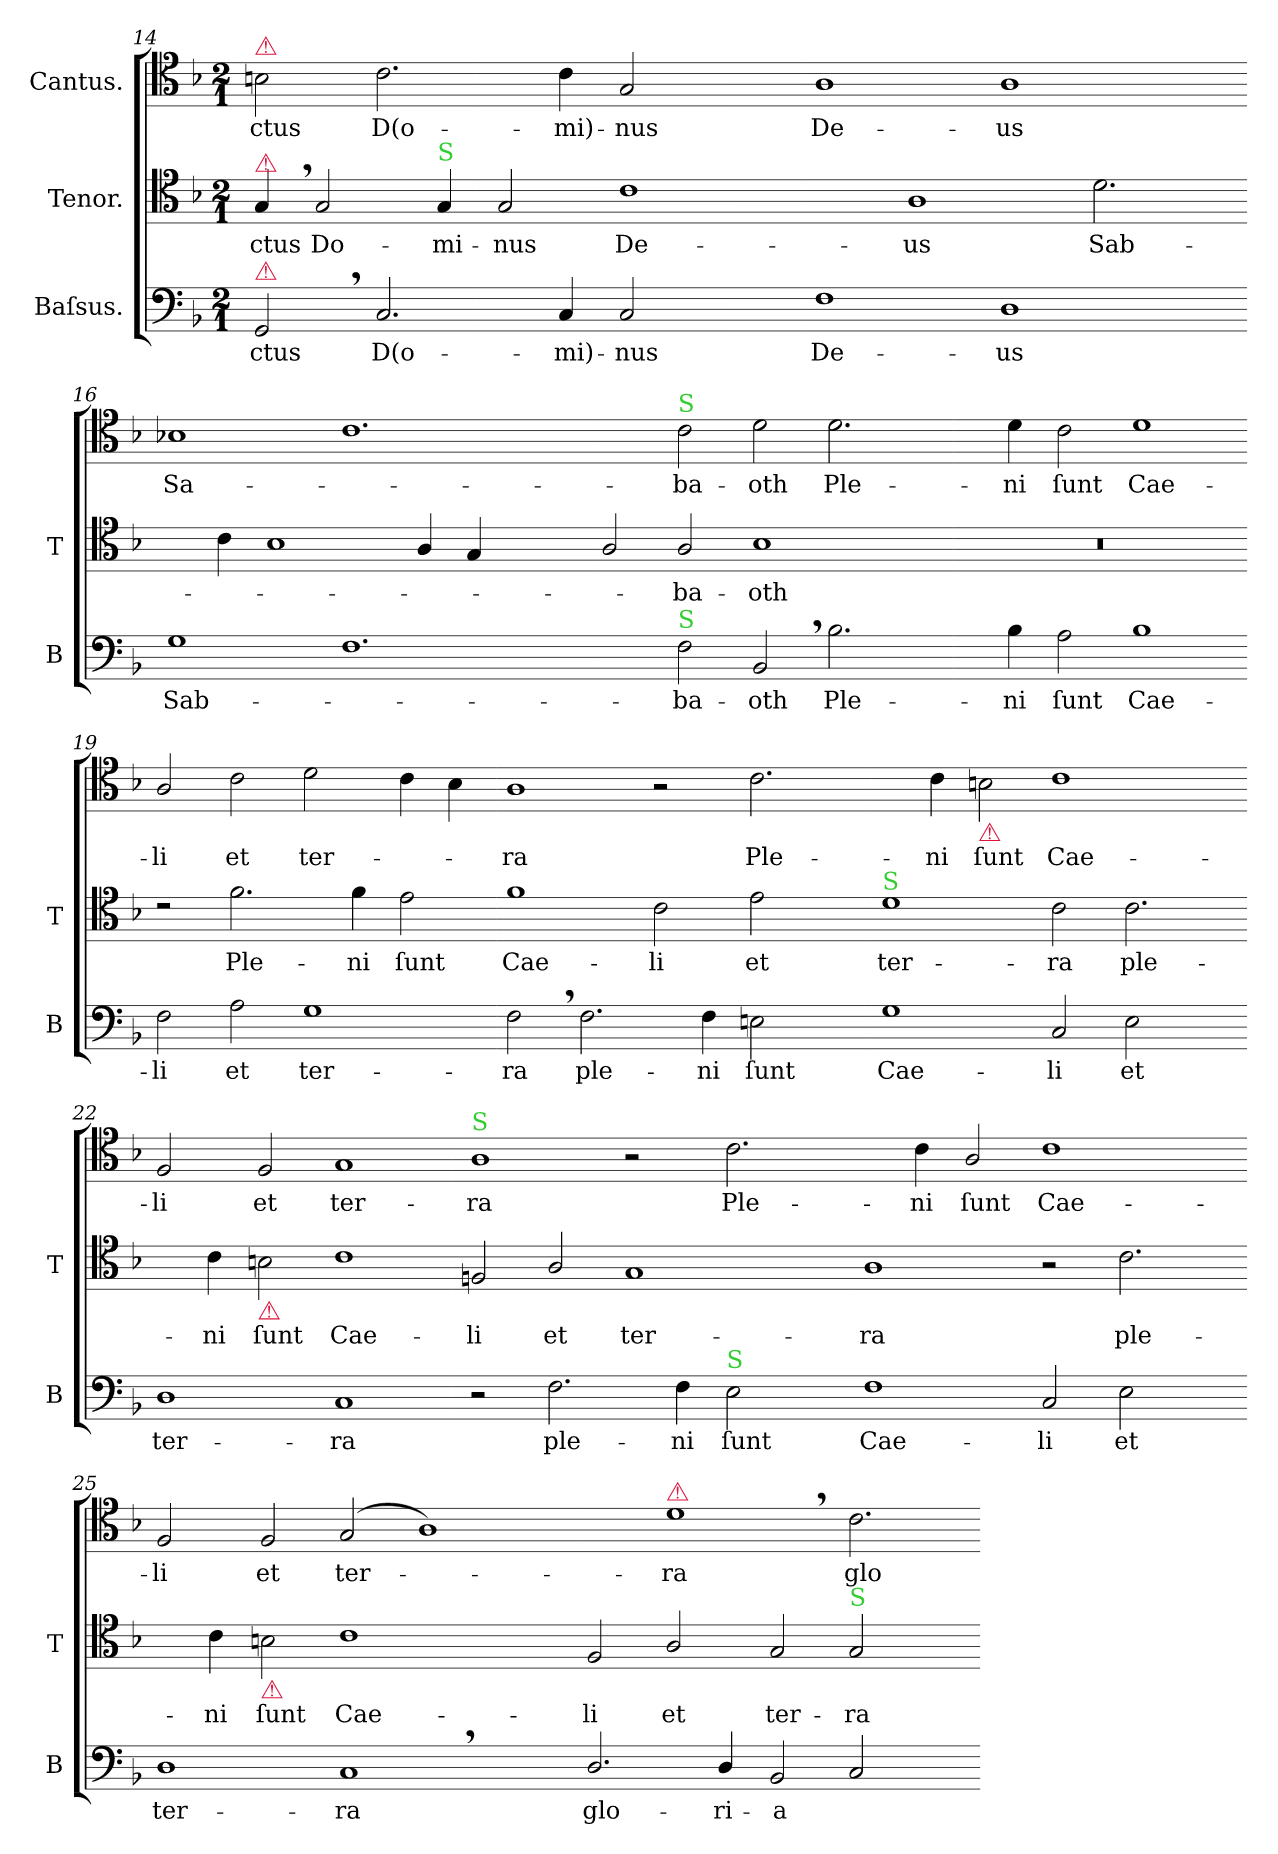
**kern	**text	**kern	**text	**kern	**text
*part3	*part3	*part2	*part2	*part1	*part1
*staff3	*staff3	*staff2	*staff2	*staff1	*staff1
*I"Baſsus.	*	*I"Tenor.	*	*I"Cantus.	*
*I'B	*	*I'T	*	*	*
*clefF4	*	*clefC4	*	*clefC4	*
*k[b-]	*	*k[b-]	*	*k[b-]	*
*M2/1	*	*M2/1	*	*M2/1	*
=14	=14	=14	=14	=14	=14
!	!	!	!	!LO:TX:a:color=crimson:t=⚠	!
!	!	!LO:TX:a:color=crimson:t=⚠	!	!	!
!LO:TX:a:color=crimson:t=⚠	!	!	!	!	!
2GG,</	-ctus	4G,</	-ctus	2Bn\	-ctus
.	.	2G/	Do-	.	.
2.C/	D(o-	.	.	2.c\	D(o-
!	!	!LO:TX:a:color=limegreen:t=S	!	!	!
.	.	4G/	-mi-	.	.
.	.	2G/	-nus	.	.
4C/	-mi)-	.	.	4c\	-mi)-
2C/	-nus	1c	De-	2G/	-nus
2ryy	.	.	.	2ryy	.
=15-	=15-	=15-	=15-	=15-	=15-
1F	De-	2ryy	.	1A	De-
.	.	1A	-us	.	.
1D	-us	.	.	1A	-us
.	.	2.d\	Sab-	.	.
4ryy	.	.	.	4ryy	.
=16-	=16-	=16-	=16-	=16-	=16-
1G	Sab-	4ryy	.	1B-X	Sa-
.	.	4c\	.	.	.
.	.	1B-	.	.	.
1.F	.	.	.	1.c	.
.	.	4A/	.	.	.
.	.	4G/	.	.	.
.	.	2ryy	.	.	.
=17-	=17-	=17-	=17-	=17-	=17-
2ryy	.	2A/	.	2ryy	.
!	!	!	!	!LO:TX:a:color=limegreen:t=S	!
!LO:TX:a:color=limegreen:t=S	!	!	!	!	!
2F\	-ba-	2A/	-ba-	2c\	-ba-
2BB-,</	-oth	1B-	-oth	2d\	-oth
2.B-\	Ple-	.	.	2.d\	Ple-
.	.	4ryy	.	.	.
=18-	=18-	=18-	=18-	=18-	=18-
4ryy	.	0r	.	4ryy	.
4B-\	-ni	.	.	4d\	-ni
2A\	ſunt	.	.	2c\	ſunt
1B-	Cae-	.	.	1d	Cae-
=19-	=19-	=19-	=19-	=19-	=19-
2F\	-li	2rc	.	2A/	-li
2A\	et	2.f\	Ple-	2c\	et
1G	ter-	.	.	2d\	ter-
.	.	4f\	-ni	.	.
.	.	2e\	ſunt	4c\	.
.	.	.	.	4B-\	.
=20-	=20-	=20-	=20-	=20-	=20-
2F,<\	-ra	1f	Cae-	1A	-ra
2.F\	ple-	.	.	.	.
.	.	2c\	-li	2r	.
4F\	-ni	.	.	.	.
2En\	ſunt	2e\	et	2.c\	Ple-
4ryy	.	4ryy	.	.	.
=21-	=21-	=21-	=21-	=21-	=21-
!	!	!LO:TX:a:color=limegreen:t=S	!	!	!
1G	Cae-	1d	ter-	4ryy	.
.	.	.	.	4c\	-ni
!	!	!	!	!LO:TX:b:color=crimson:t=⚠	!
.	.	.	.	2Bn\	ſunt
2C/	-li	2c\	-ra	1c	Cae-
2E\	et	2.c\	ple-	.	.
4ryy	.	.	.	4ryy	.
=22-	=22-	=22-	=22-	=22-	=22-
1D	ter-	4ryy	.	2F/	-li
.	.	4c\	-ni	.	.
!	!	!LO:TX:b:color=crimson:t=⚠	!	!	!
.	.	2Bn\	ſunt	2F/	et
1C	-ra	1c	Cae-	1G	ter-
=23-	=23-	=23-	=23-	=23-	=23-
!	!	!	!	!LO:TX:a:color=limegreen:t=S	!
2r	.	2Fn/	-li	1A	-ra
!	!LO:LY:i	!	!	!	!
2.F\	ple-	2A/	et	.	.
.	.	1G	ter-	2r	.
!	!LO:LY:i	!	!	!	!
4F\	-ni	.	.	.	.
!LO:TX:a:color=limegreen:t=S	!	!	!	!	!
!	!LO:LY:i	!	!	!	!
2E\	ſunt	.	.	2.c\	Ple-
4ryy	.	4ryy	.	.	.
=24-	=24-	=24-	=24-	=24-	=24-
!	!LO:LY:i	!	!	!	!
1F	Cae-	1A	-ra	4ryy	.
.	.	.	.	4c\	-ni
.	.	.	.	2A/	ſunt
!	!LO:LY:i	!	!	!	!
2C/	-li	2r	.	1c	Cae-
!	!LO:LY:i	!	!	!	!
2E\	et	2.c\	ple-	.	.
4ryy	.	.	.	4ryy	.
=25-	=25-	=25-	=25-	=25-	=25-
!	!LO:LY:i	!	!	!	!
1D	ter-	4ryy	.	2F/	-li
.	.	4c\	-ni	.	.
!	!	!LO:TX:b:color=crimson:t=⚠	!	!	!
.	.	2Bn\	ſunt	2F/	et
!	!LO:LY:i	!	!	!	!
1C,<	-ra	1c	Cae-	(<2G/	ter-
.	.	.	.	1A)	.
2ryy	.	2ryy	.	.	.
=26-	=26-	=26-	=26-	=26-	=26-
2.D/	glo-	2F/	-li	2ryy	.
!	!	!	!	!LO:TX:a:color=crimson:t=⚠	!
.	.	2A/	et	1d,<	-ra
4D/	-ri-	.	.	.	.
2BB-/	-a	2G/	ter-	.	.
!	!	!LO:TX:a:color=limegreen:t=S	!	!	!
2C/	.	2G/	-ra	2.c\	glo-
4ryy	.	4ryy	.	.	.
=-	=-	=-	=-	=-	=-
*-	*-	*-	*-	*-	*-
